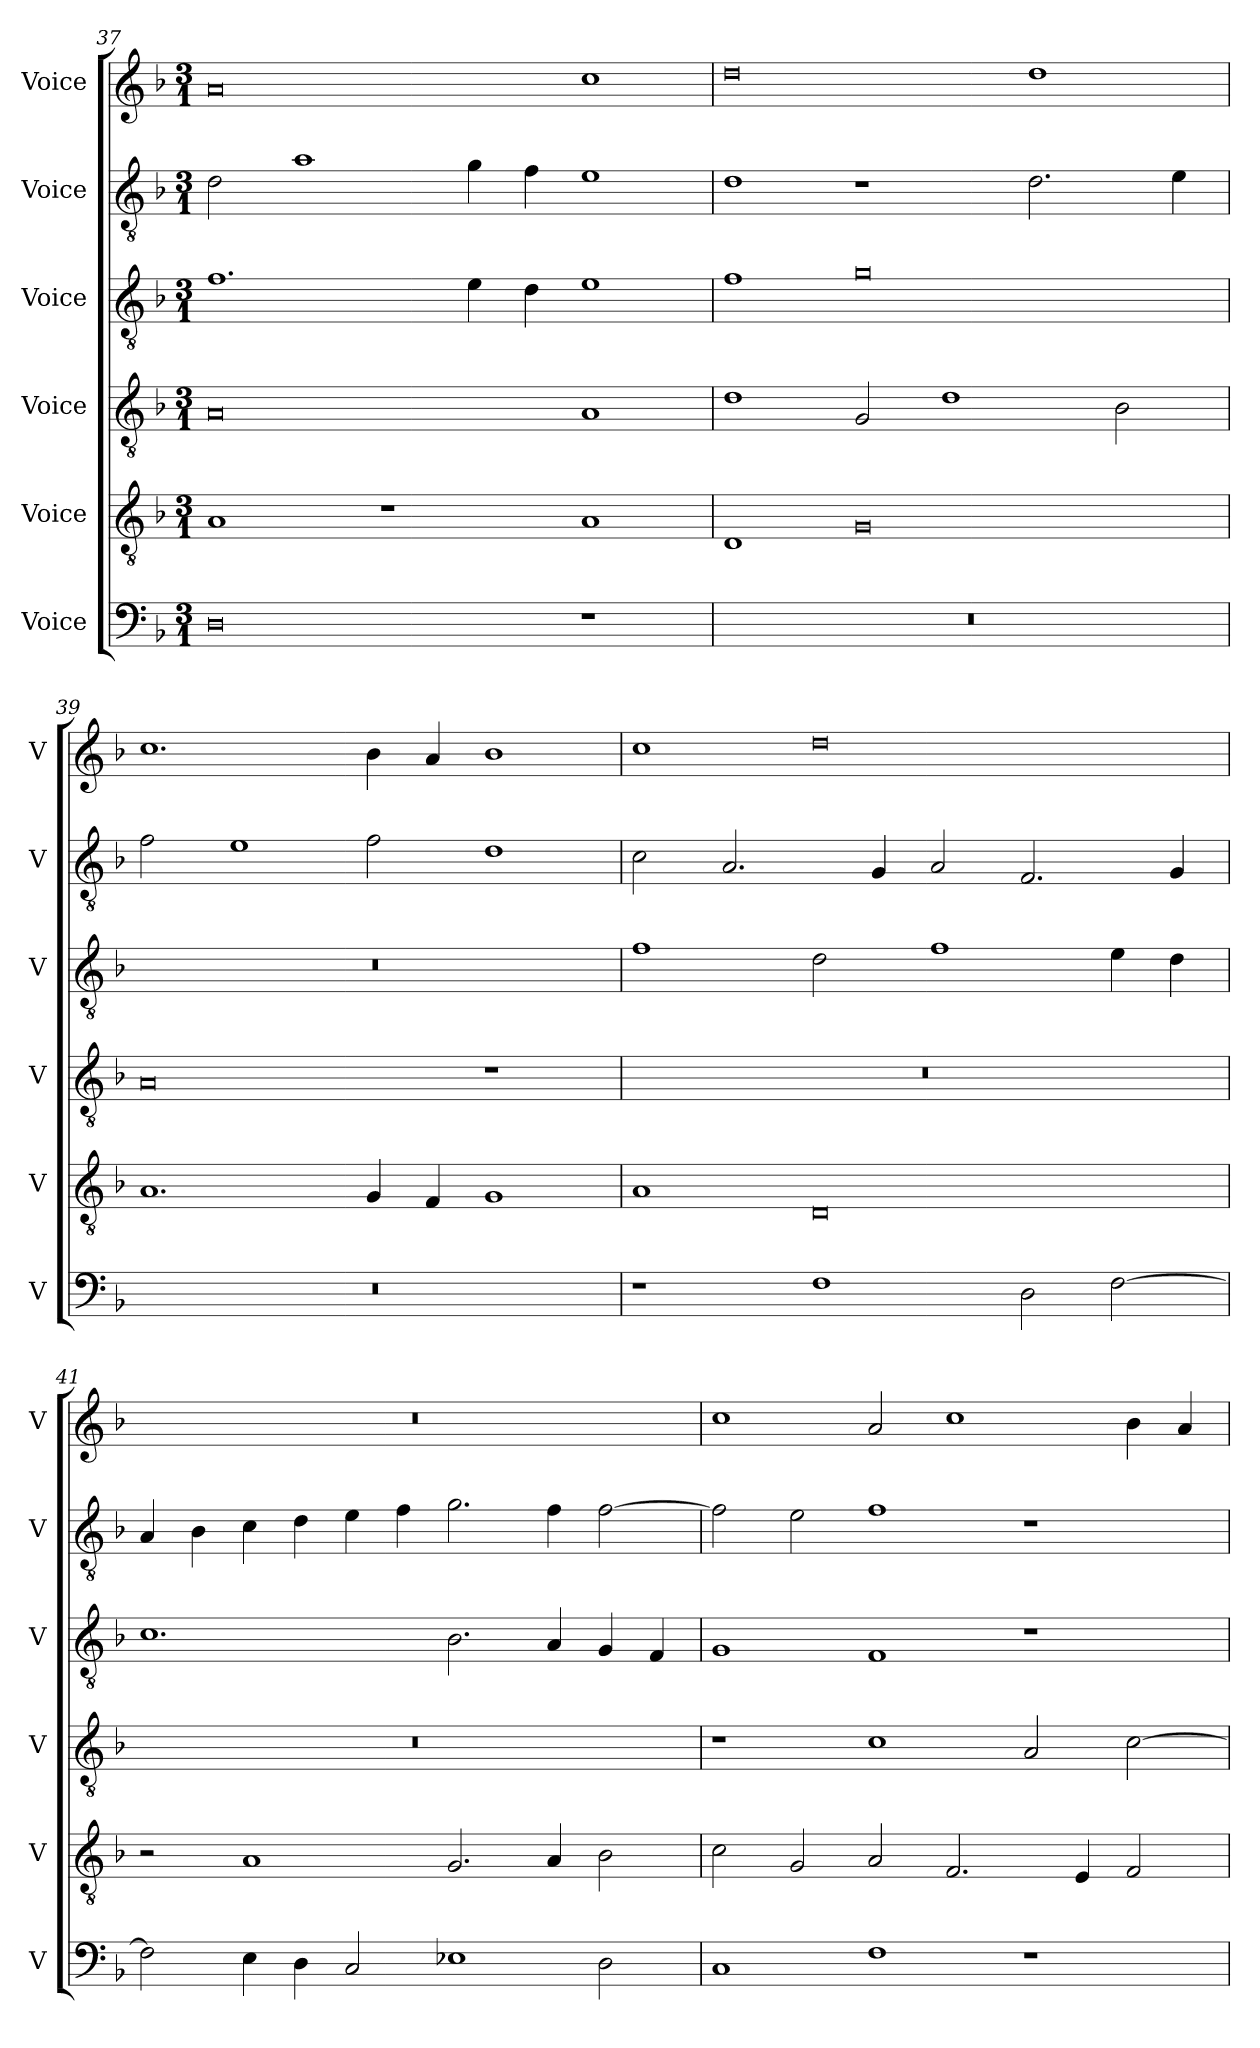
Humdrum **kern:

**kern	**kern	**kern	**kern	**kern	**kern
*part6	*part5	*part4	*part3	*part2	*part1
*staff6	*staff5	*staff4	*staff3	*staff2	*staff1
*I"Voice	*I"Voice	*I"Voice	*I"Voice	*I"Voice	*I"Voice
*I'V	*I'V	*I'V	*I'V	*I'V	*I'V
*clefF4	*clefGv2	*clefGv2	*clefGv2	*clefGv2	*clefG2
*k[b-]	*k[b-]	*k[b-]	*k[b-]	*k[b-]	*k[b-]
*M3/1	*M3/1	*M3/1	*M3/1	*M3/1	*M3/1
=37	=37	=37	=37	=37	=37
0D	1A	0A	1.f	2d\	0a
.	.	.	.	1a	.
.	1r	.	.	.	.
.	.	.	4e\	4g\	.
.	.	.	4d\	4f\	.
1r	1A	1A	1e	1e	1cc
!!LO:LB:g=z
=38	=38	=38	=38	=38	=38
0.r	1D	1d	1f	1d	0dd
.	0G	2G/	0g	1r	.
.	.	1d	.	.	.
.	.	.	.	2.d\	1dd
.	.	2B-\	.	.	.
.	.	.	.	4e\	.
=39	=39	=39	=39	=39	=39
0.r	1.A	0A	0.r	2f\	1.cc
.	.	.	.	1e	.
.	4G/	.	.	2f\	4b-\
.	4F/	.	.	.	4a/
.	1G	1r	.	1d	1b-
=40	=40	=40	=40	=40	=40
1r	1A	0.r	1f	2c\	1cc
.	.	.	.	2.A/	.
1F	0D	.	2d\	.	0dd
.	.	.	.	4G/	.
.	.	.	1f	2A/	.
2D\	.	.	.	2.F/	.
[2F\	.	.	4e\	.	.
.	.	.	4d\	4G/	.
!!LO:PB:g=z
=41	=41	=41	=41	=41	=41
2F\]	2r	0.r	1.c	4A/	0.r
.	.	.	.	4B-\	.
4E\	1A	.	.	4c\	.
4D\	.	.	.	4d\	.
2C/	.	.	.	4e\	.
.	.	.	.	4f\	.
1E-X	2.G/	.	2.B-\	2.g\	.
.	4A/	.	4A/	4f\	.
2D\	2B-\	.	4G/	[2f\	.
.	.	.	4F/	.	.
=42	=42	=42	=42	=42	=42
1C	2c\	1r	1G	2f\]	1cc
.	2G/	.	.	2e\	.
1F	2A/	1c	1F	1f	2a/
.	2.F/	.	.	.	1cc
1r	.	2A/	1r	1r	.
.	4E/	.	.	.	.
.	2F/	[2c\	.	.	4b-\
.	.	.	.	.	4a/
=	=	=	=	=	=
*-	*-	*-	*-	*-	*-
